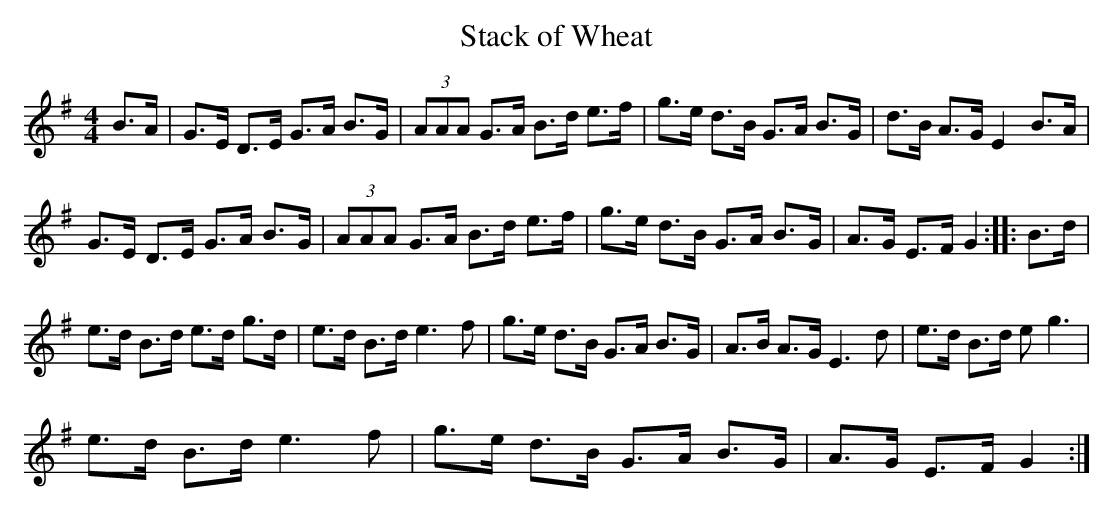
X:1
T:Stack of Wheat
L:1/8
M:4/4
K:G
B>A|G>E D>E G>A B>G|(3AAA G>A B>d e>f|g>e d>B G>A B>G|d>B A>G E2 B>A|
G>E D>E G>A B>G|(3AAA G>A B>d e>f |g>e d>B G>A B>G|A>G E>F G2:|:B>d|
e>d B>d e>d g>d |e>d B>d e3f|g>e d>B G>A B>G|A>B A>G E3d|e>d B>d e g3|
e>d B>d e3f|g>e d>B G>A B>G|A>G E>F G2:|
